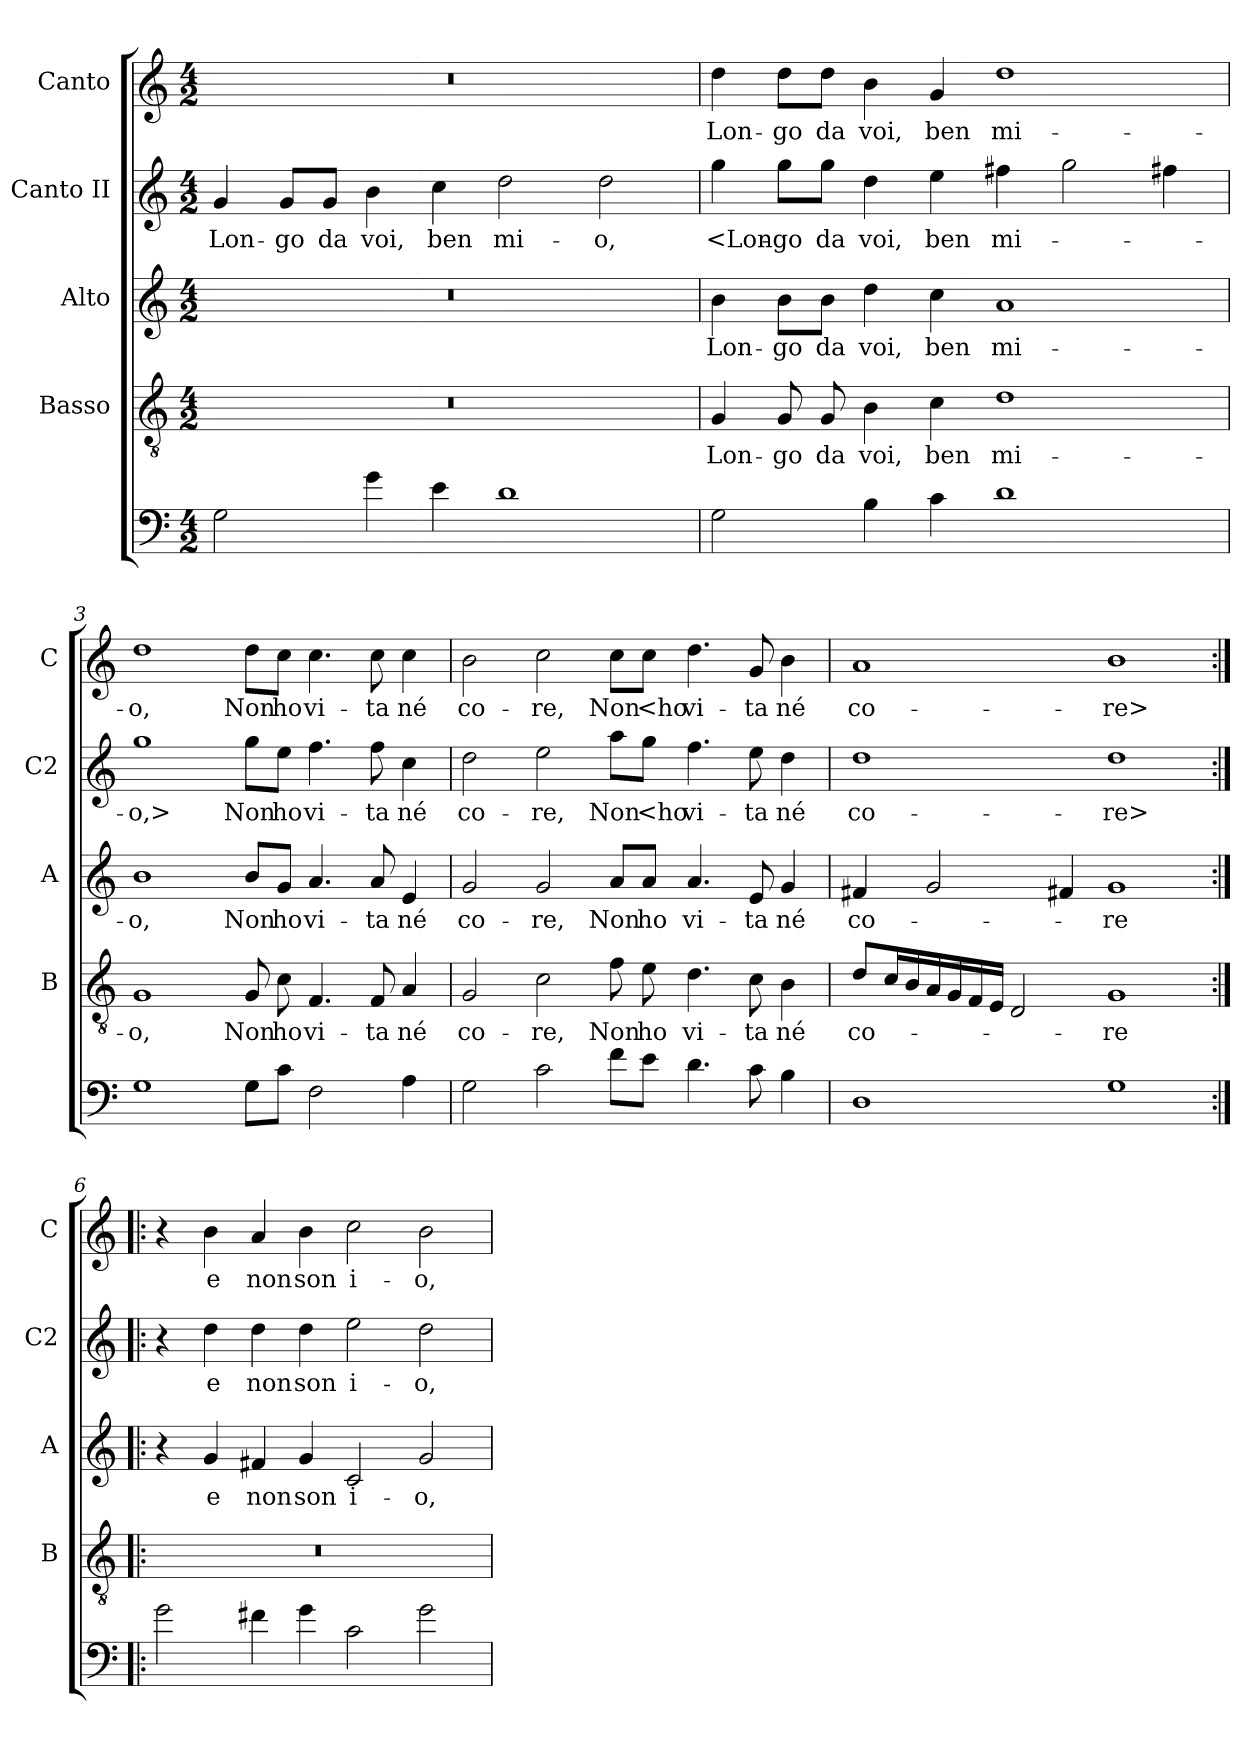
**kern	**kern	**text	**kern	**text	**kern	**text	**kern	**text
*part5	*part4	*part4	*part3	*part3	*part2	*part2	*part1	*part1
*staff5	*staff4	*staff4	*staff3	*staff3	*staff2	*staff2	*staff1	*staff1
*	*I"Basso	*	*I"Alto	*	*I"Canto II	*	*I"Canto	*
*	*I'B	*	*I'A	*	*I'C2	*	*I'C	*
*clefF4	*clefGv2	*	*clefG2	*	*clefG2	*	*clefG2	*
*k[]	*k[]	*	*k[]	*	*k[]	*	*k[]	*
*C:	*C:	*	*C:	*	*C:	*	*C:	*
*M4/2	*M4/2	*	*M4/2	*	*M4/2	*	*M4/2	*
=1	=1	=1	=1	=1	=1	=1	=1	=1
2G	0r	.	0r	.	4g	Lon-	0r	.
.	.	.	.	.	8g/L	-go	.	.
.	.	.	.	.	8g/J	da	.	.
4g	.	.	.	.	4b	voi,	.	.
4e	.	.	.	.	4cc	ben	.	.
1d	.	.	.	.	2dd	mi-	.	.
.	.	.	.	.	2dd	-o,	.	.
=2	=2	=2	=2	=2	=2	=2	=2	=2
2G	4G	Lon-	4b	Lon-	4gg	<Lon-	4dd	Lon-
.	8G	-go	8b\L	-go	8gg\L	-go	8dd\L	-go
.	8G	da	8b\J	da	8gg\J	da	8dd\J	da
4B	4B	voi,	4dd	voi,	4dd	voi,	4b	voi,
4c	4c	ben	4cc	ben	4ee	ben	4g	ben
1d	1d	mi-	1a	mi-	4ff#X	mi-	1dd	mi-
.	.	.	.	.	2gg	.	.	.
.	.	.	.	.	4ff#X	.	.	.
=3	=3	=3	=3	=3	=3	=3	=3	=3
1G	1G	-o,	1b	-o,	1gg	-o,>	1dd	-o,
8GL	8G	Non	8b/L	Non	8gg\L	Non	8dd\L	Non
8cJ	8c	ho	8g/J	ho	8ee\J	ho	8cc\J	ho
2F	4.F	vi-	4.a	vi-	4.ff	vi-	4.cc	vi-
.	8F	-ta	8a	-ta	8ff	-ta	8cc	-ta
4A	4A	né	4e	né	4cc	né	4cc	né
=4	=4	=4	=4	=4	=4	=4	=4	=4
2G	2G	co-	2g	co-	2dd	co-	2b	co-
2c	2c	-re,	2g	-re,	2ee	-re,	2cc	-re,
8fL	8f	Non	8a/L	Non	8aa\L	Non	8cc\L	Non
8eJ	8e	ho	8a/J	ho	8gg\J	<ho	8cc\J	<ho
4.d	4.d	vi-	4.a	vi-	4.ff	vi-	4.dd	vi-
8c	8c	-ta	8e	-ta	8ee	-ta	8g	-ta
4B	4B	né	4g	né	4dd	né	4b	né
=5	=5	=5	=5	=5	=5	=5	=5	=5
1D	8dL	co-	4f#X	co-	1dd	co-	1a	co-
.	16cL	.	.	.	.	.	.	.
.	16B	.	.	.	.	.	.	.
.	16A	.	2g	.	.	.	.	.
.	16G	.	.	.	.	.	.	.
.	16F	.	.	.	.	.	.	.
.	16EJJ	.	.	.	.	.	.	.
.	2D	.	.	.	.	.	.	.
.	.	.	4f#X	.	.	.	.	.
1G	1G	-re	1g	-re	1dd	-re>	1b	-re>
=6:|!|:	=6:|!|:	=6:|!|:	=6:|!|:	=6:|!|:	=6:|!|:	=6:|!|:	=6:|!|:	=6:|!|:
2g	0r	.	4r	.	4r	.	4r	.
.	.	.	4g	e	4dd	e	4b	e
4f#X	.	.	4f#X	non	4dd	non	4a	non
4g	.	.	4g	son	4dd	son	4b	son
2c	.	.	2c	i-	2ee	i-	2cc	i-
2g	.	.	2g	-o,	2dd	-o,	2b	-o,
=	=	=	=	=	=	=	=	=
*-	*-	*-	*-	*-	*-	*-	*-	*-
